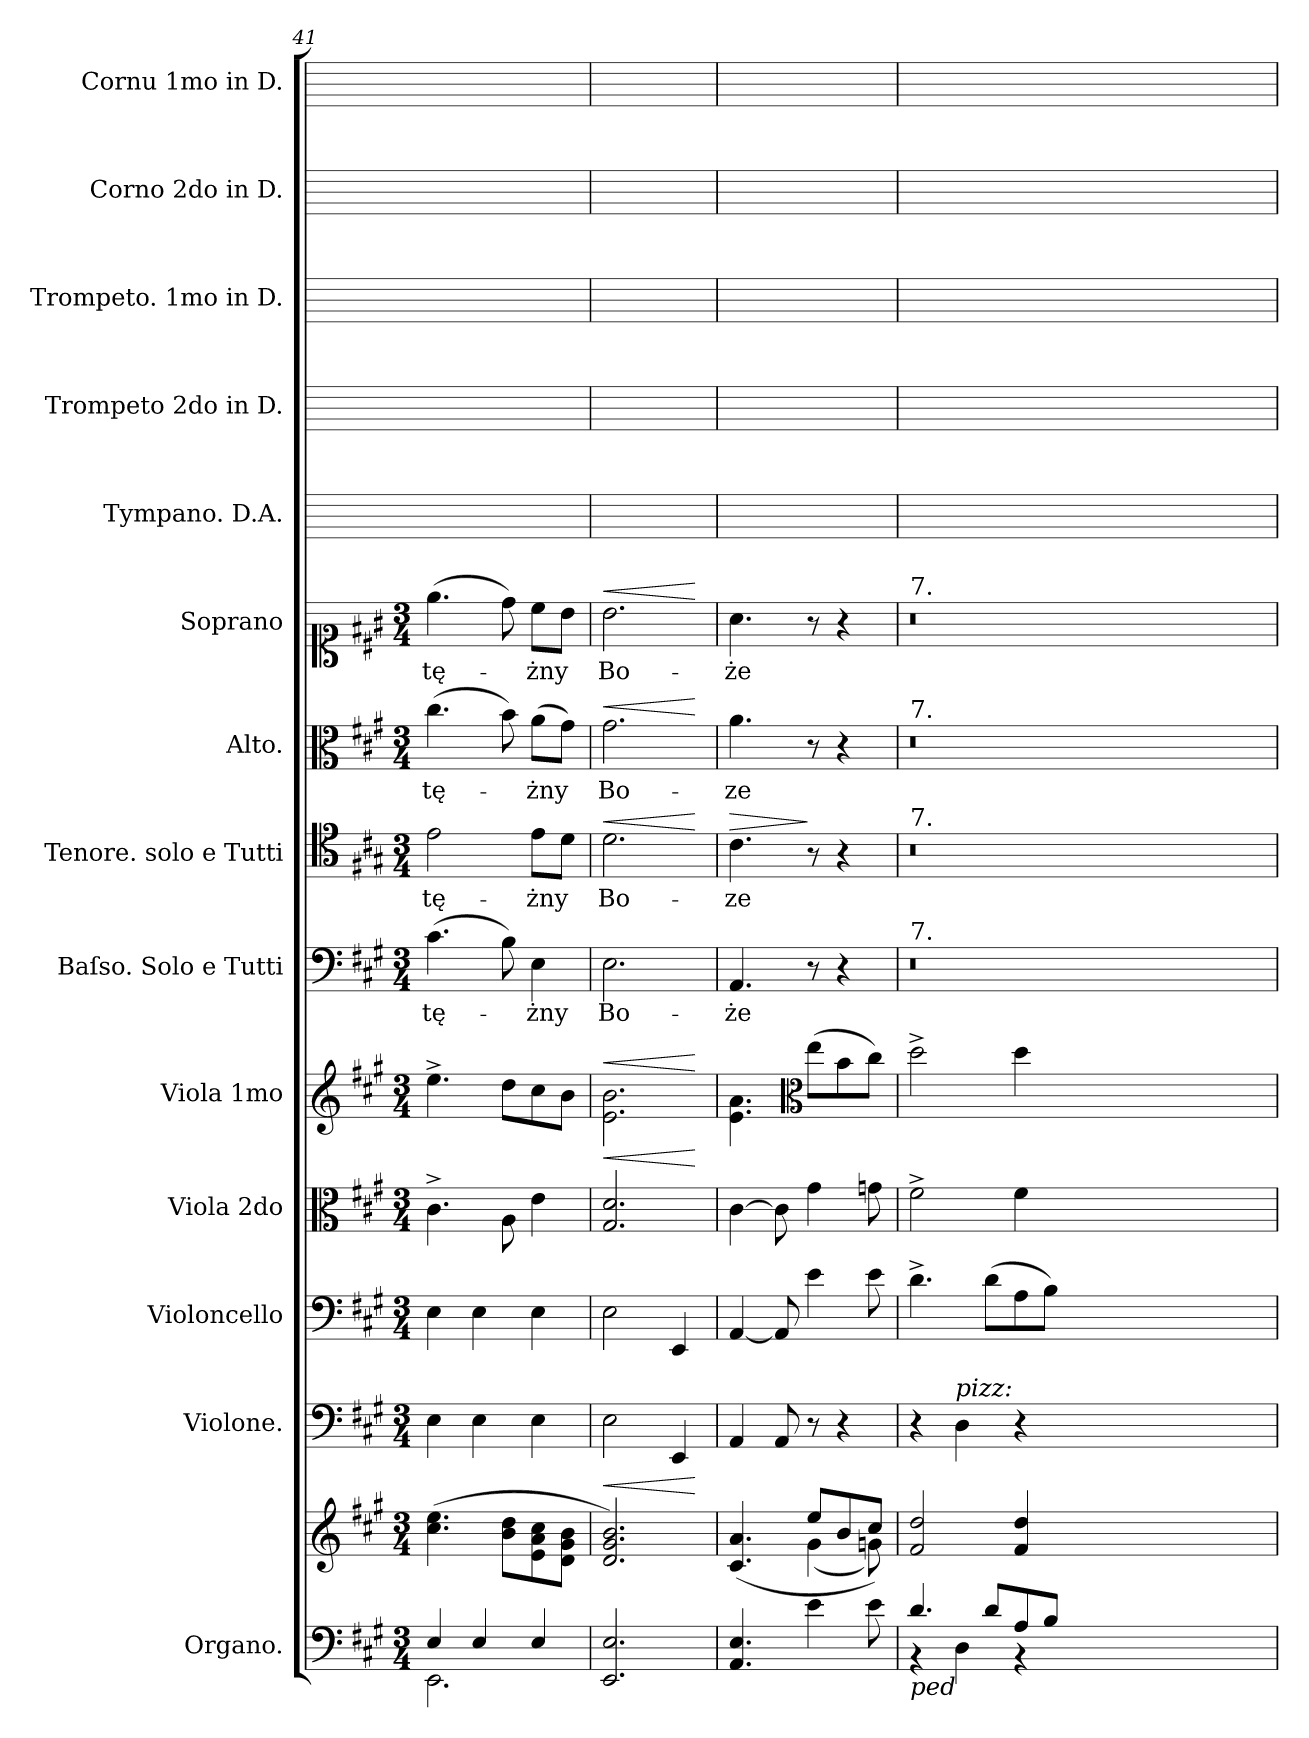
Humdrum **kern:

**kern	**kern	**dynam	**kern	**kern	**kern	**dynam	**kern	**dynam	**kern	**text	**kern	**text	**dynam	**kern	**text	**dynam	**kern	**text	**dynam	**kern	**kern	**kern	**kern	**kern
*part14	*part14	*part14	*part13	*part12	*part11	*part11	*part10	*part10	*part9	*part9	*part8	*part8	*part8	*part7	*part7	*part7	*part6	*part6	*part6	*part5	*part4	*part3	*part2	*part1
*staff15	*staff14	*staff14/15	*staff13	*staff12	*staff11	*staff11	*staff10	*staff10	*staff9	*staff9	*staff8	*staff8	*staff8	*staff7	*staff7	*staff7	*staff6	*staff6	*staff6	*staff5	*staff4	*staff3	*staff2	*staff1
*I"Organo.	*	*	*I"Violone.	*I"Violoncello	*I"Viola 2do	*	*I"Viola 1mo	*	*I"Baſso. Solo e Tutti	*	*I"Tenore. solo e Tutti	*	*	*I"Alto.	*	*	*I"Soprano	*	*	*I"Tympano. D.A.	*I"Trompeto 2do in D.	*I"Trompeto. 1mo in D.	*I"Corno 2do in D.	*I"Cornu 1mo in D.
*I'org	*	*	*I'vlne	*I'vlc	*I'vla 2	*	*I'vla 1	*	*I'B	*	*I'T	*	*	*I'A	*	*	*I'S	*	*	*	*I'tr 2	*I'tr 1	*I'cor 2	*I'cor 1
*clefF4	*clefG2	*	*clefF4	*clefF4	*clefC3	*	*clefG2	*	*clefF4	*	*clefC4	*	*	*clefC3	*	*	*clefC1	*	*	*	*	*	*	*
*k[f#c#g#]	*k[f#c#g#]	*	*k[f#c#g#]	*k[f#c#g#]	*k[f#c#g#]	*	*k[f#c#g#]	*	*k[f#c#g#]	*	*k[f#c#g#]	*	*	*k[f#c#g#]	*	*	*k[f#c#g#]	*	*	*	*	*	*	*
*A:	*A:	*	*A:	*A:	*A:	*	*A:	*	*A:	*	*A:	*	*	*A:	*	*	*A:	*	*	*	*	*	*	*
*M3/4	*M3/4	*	*M3/4	*M3/4	*M3/4	*	*M3/4	*	*M3/4	*	*M3/4	*	*	*M3/4	*	*	*M3/4	*	*	*	*	*	*	*
=41	=41	=41	=41	=41	=41	=41	=41	=41	=41	=41	=41	=41	=41	=41	=41	=41	=41	=41	=41	=41	=41	=41	=41	=41
*^	*	*	*	*	*	*	*	*	*	*	*	*	*	*	*	*	*	*	*	*	*	*	*	*
4E/	2.EE\	(4.cc#\ 4.ee\	.	4E\	4E\	4.c#^\	.	4.ee^\	.	(4.c#\	-tę-	2e\	-tę-	.	(4.cc#\	-tę-	.	(4.ee\	-tę-	.	2.ryy	2.ryy	2.ryy	2.ryy	2.ryy
4E/	.	.	.	4E\	4E\	.	.	.	.	.	.	.	.	.	.	.	.	.	.	.	.	.	.	.	.
.	.	8b\ 8dd\L	.	.	.	8A\	.	8dd\L	.	8B\)	.	.	.	.	8b\)	.	.	8dd\)	.	.	.	.	.	.	.
4E/	.	8e\ 8a\ 8cc#\	.	4E\	4E\	4e\	.	8cc#\	.	4E\	-żny	8e\L	-żny	.	(8a\L	-żny	.	8cc#\L	-żny	.	.	.	.	.	.
.	.	8d\ 8g#\ 8b\J	.	.	.	.	.	8b\J	.	.	.	8d\J	.	.	8g#\J)	.	.	8b\J	.	.	.	.	.	.	.
*v	*v	*	*	*	*	*	*	*	*	*	*	*	*	*	*	*	*	*	*	*	*	*	*	*	*
=42	=42	=42	=42	=42	=42	=42	=42	=42	=42	=42	=42	=42	=42	=42	=42	=42	=42	=42	=42	=42	=42	=42	=42	=42
!	!	!LO:HP:a	!	!	!	!LO:HP:a	!	!LO:HP:a	!	!	!	!	!LO:HP:a	!	!	!LO:HP:a	!	!	!LO:HP:a	!	!	!	!	!
2.EE/ 2.E/	2.d/ 2.g#/ 2.b/)	< <	2E\	2E\	2.G#/ 2.d/	<	2.e\ 2.b\	<	2.E\	Bo-	2.d\	Bo-	<	2.g#\	Bo-	<	2.b\	Bo-	<	2.ryy	2.ryy	2.ryy	2.ryy	2.ryy
.	.	.	4EE/	4EE/	.	.	.	.	.	.	.	.	.	.	.	.	.	.	.	.	.	.	.	.
.	.	[ [	.	.	.	[	.	[	.	.	.	.	[	.	.	[	.	.	[	.	.	.	.	.
=43	=43	=43	=43	=43	=43	=43	=43	=43	=43	=43	=43	=43	=43	=43	=43	=43	=43	=43	=43	=43	=43	=43	=43	=43
*	*^	*	*	*	*	*	*	*	*	*	*	*	*	*	*	*	*	*	*	*	*	*	*	*
!	!	!	!	!	!	!	!	!	!	!	!	!	!	!LO:HP:a	!	!	!	!	!	!	!	!	!	!	!
4.AA/ 4.E/	(>4.c#/ 4.a/	4ryy	.	4AA/	[4AA/	[4c#\	.	4.e\ 4.a\	.	4.AA/	-że	4.c#\	-ze	>	4.a\	-ze	.	4.a\	-że	.	2.ryy	2.ryy	2.ryy	2.ryy	2.ryy
.	.	8ryy	.	8AA/	8AA/]	8c#\]	.	.	.	.	.	.	.	.	.	.	.	.	.	.	.	.	.	.	.
*	*	*	*	*	*	*	*	*clefC3	*	*	*	*	*	*	*	*	*	*	*	*	*	*	*	*	*
4e\	8ee/L	(4g#\	.	8r	4e\	4g#\	.	(8ee\L	.	8r	.	8r	.	]	8r	.	.	8r	.	.	.	.	.	.	.
.	8b/	.	.	4r	.	.	.	8b\	.	4r	.	4r	.	.	4r	.	.	4r	.	.	.	.	.	.	.
8e\	8cc#/J)	8gn\)	.	.	8e\	8gn\	.	8cc#\J)	.	.	.	.	.	.	.	.	.	.	.	.	.	.	.	.	.
=44	=44	=44	=44	=44	=44	=44	=44	=44	=44	=44	=44	=44	=44	=44	=44	=44	=44	=44	=44	=44	=44	=44	=44	=44	=44
*^	*	*	*	*	*	*	*	*	*	*	*	*	*	*	*	*	*	*	*	*	*	*	*	*	*
!	!	!	!	!	!	!	!	!	!	!	!	!	!	!	!	!	!	!	!LO:TX:a:t=7.	!	!	!	!	!	!	!
!	!	!	!	!	!	!	!	!	!	!	!	!	!	!	!	!LO:TX:a:t=7.	!	!	!	!	!	!	!	!	!	!
!	!	!	!	!	!	!	!	!	!	!	!	!	!LO:TX:a:t=7.	!	!	!	!	!	!	!	!	!	!	!	!	!
!	!	!	!	!	!	!	!	!	!	!	!LO:TX:a:t=7.	!	!	!	!	!	!	!	!	!	!	!	!	!	!	!
!LO:TX:b:i:t=ped	!	!	!	!	!	!	!	!	!	!	!	!	!	!	!	!	!	!	!	!	!	!	!	!	!	!
*	*	*v	*v	*	*	*	*	*	*	*	*	*	*	*	*	*	*	*	*	*	*	*	*	*	*	*
4.d/	4r	2f#/ 2dd/	.	4r	4.d^\	2f#^\	.	2dd^\	.	0.r	.	0.r	.	.	0.r	.	.	0.r	.	.	2.ryy	2.ryy	2.ryy	2.ryy	2.ryy
!	!	!	!	!LO:TX:a:i:t=pizz&colon;	!	!	!	!	!	!	!	!	!	!	!	!	!	!	!	!	!	!	!	!	!
.	4D\	.	.	4D\	.	.	.	.	.	.	.	.	.	.	.	.	.	.	.	.	.	.	.	.	.
8d/L	.	.	.	.	(8d\L	.	.	.	.	.	.	.	.	.	.	.	.	.	.	.	.	.	.	.	.
8A/	4r	4f#/ 4dd/	.	4r	8A\	4f#\	.	4dd\	.	.	.	.	.	.	.	.	.	.	.	.	.	.	.	.	.
8B/J	.	.	.	.	8B\J)	.	.	.	.	.	.	.	.	.	.	.	.	.	.	.	.	.	.	.	.
0ryy	0ryy	0ryy	.	0ryy	0ryy	0ryy	.	0ryy	.	.	.	.	.	.	.	.	.	.	.	.	0ryy	0ryy	0ryy	0ryy	0ryy
4ryy	4ryy	4ryy	.	4ryy	4ryy	4ryy	.	4ryy	.	.	.	.	.	.	.	.	.	.	.	.	4ryy	4ryy	4ryy	4ryy	4ryy
*v	*v	*	*	*	*	*	*	*	*	*	*	*	*	*	*	*	*	*	*	*	*	*	*	*	*
=	=	=	=	=	=	=	=	=	=	=	=	=	=	=	=	=	=	=	=	=	=	=	=	=
*-	*-	*-	*-	*-	*-	*-	*-	*-	*-	*-	*-	*-	*-	*-	*-	*-	*-	*-	*-	*-	*-	*-	*-	*-
